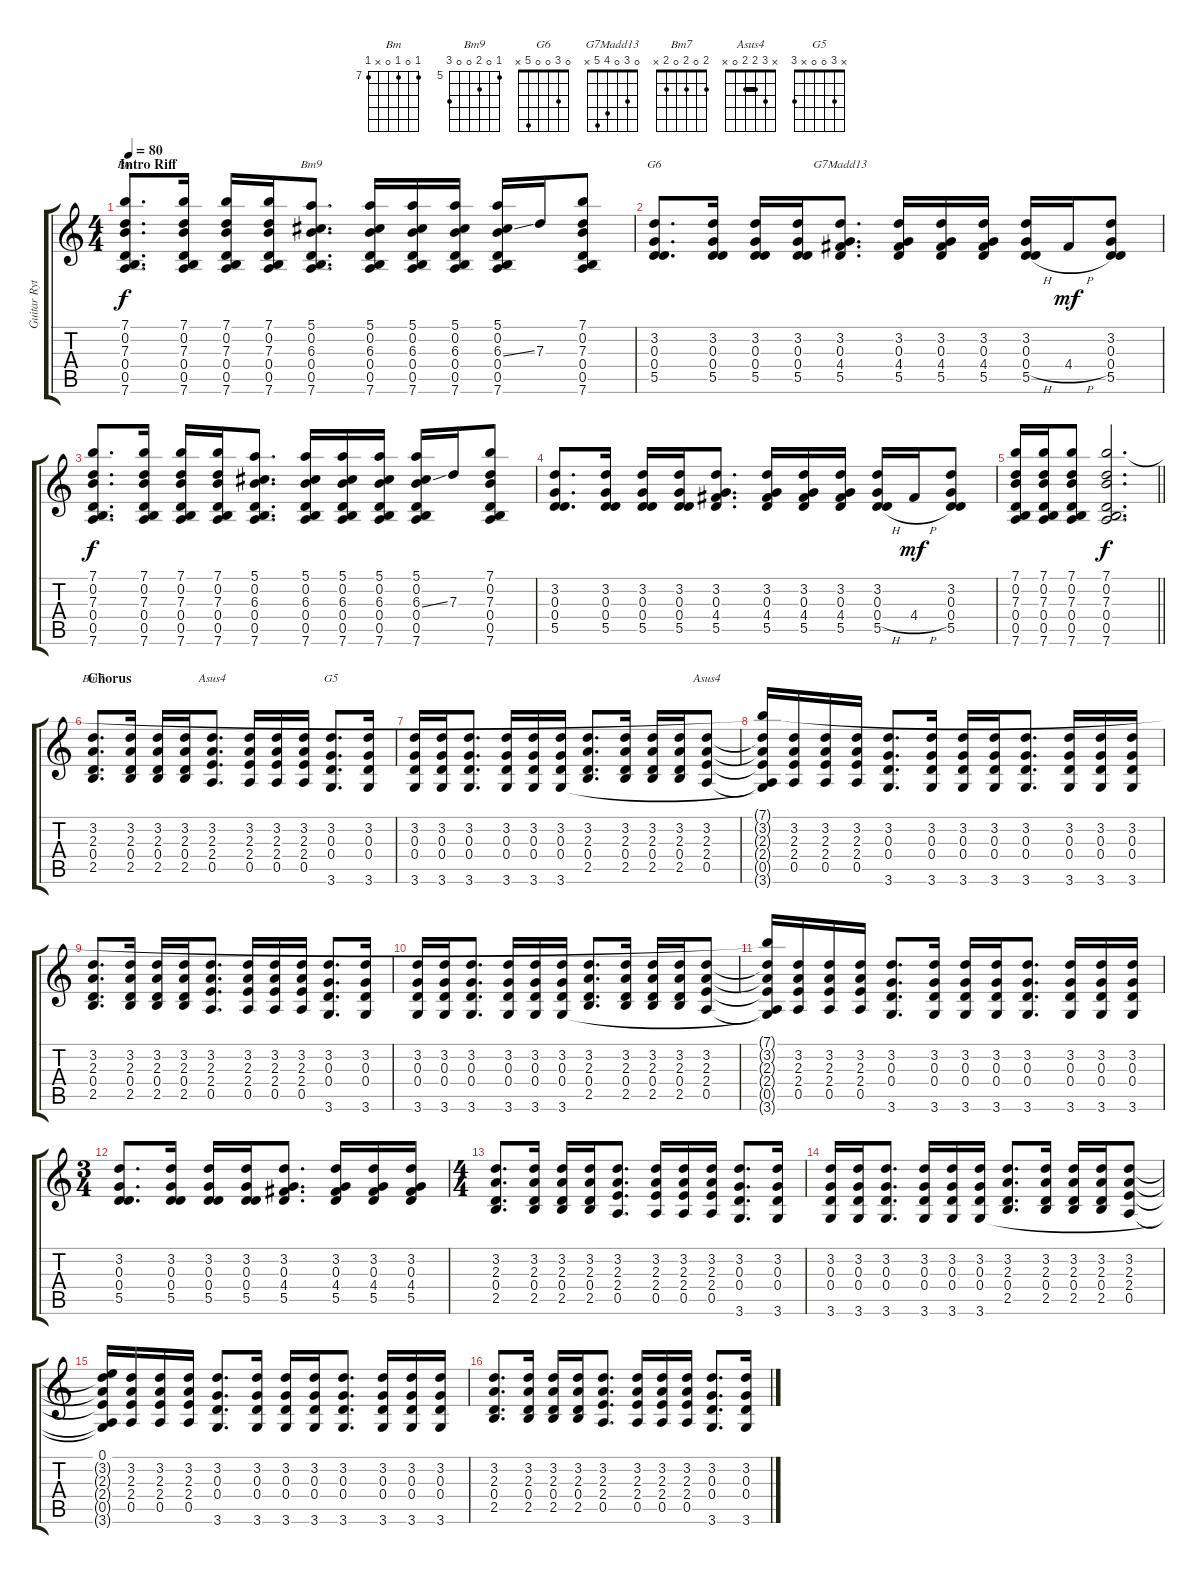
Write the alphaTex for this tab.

\track ("Guitar Rythem" "Guitar Ryt") {solo instrument acousticguitarnylon}
\staff {score tabs}
\tuning (E4 B3 G3 D3 A2 E2) {hide}
\chord ("Bm" 7 0 7 0 x 7) {firstfret 7}
\chord ("Bm9" 5 0 6 0 0 7) {firstfret 5}
\chord ("G6" 0 3 0 0 5 x)
\chord ("G7Madd13" 0 3 0 4 5 x)
\chord ("Bm7" 2 0 2 0 2 x)
\chord ("Asus4" 0 3 2 0 0 x)
\chord ("G5" x 3 0 0 x 3)
\chord ("Asus4" x 3 2 2 0 x) {barre 2}
\ts (4 4)
\section ("" "Intro Riff")
\tempo 80
\clef g2
\ks c
(7.1 0.2 7.3 0.4 0.5 7.6).8{d ch "Bm" dy f} (7.1 0.2 7.3 0.4 0.5 7.6).16 (7.1 0.2 7.3 0.4 0.5 7.6).16 (7.1 0.2 7.3 0.4 0.5 7.6).16 (5.1 0.2 6.3 0.4 0.5 7.6).8{d ch "Bm9"} (5.1 0.2 6.3 0.4 0.5 7.6).16 (5.1 0.2 6.3 0.4 0.5 7.6).16 (5.1 0.2 6.3 0.4 0.5 7.6).16 (5.1 0.2 6.3{ss} 0.4 0.5 7.6).16 7.3.16 (7.1 0.2 7.3 0.4 0.5 7.6).8 |
(3.2 0.3 0.4 5.5).8{d ch "G6"} (3.2 0.3 0.4 5.5).16 (3.2 0.3 0.4 5.5).16 (3.2 0.3 0.4 5.5).16 (3.2 0.3 4.4 5.5).8{d ch "G7Madd13"} (3.2 0.3 4.4 5.5).16 (3.2 0.3 4.4 5.5).16 (3.2 0.3 4.4 5.5).16 (3.2 0.3 0.4{h} 5.5).16 4.4{h}.16{dy mf} (3.2 0.3 0.4 5.5).8 |
(7.1 0.2 7.3 0.4 0.5 7.6).8{d dy f} (7.1 0.2 7.3 0.4 0.5 7.6).16 (7.1 0.2 7.3 0.4 0.5 7.6).16 (7.1 0.2 7.3 0.4 0.5 7.6).16 (5.1 0.2 6.3 0.4 0.5 7.6).8{d} (5.1 0.2 6.3 0.4 0.5 7.6).16 (5.1 0.2 6.3 0.4 0.5 7.6).16 (5.1 0.2 6.3 0.4 0.5 7.6).16 (5.1 0.2 6.3{ss} 0.4 0.5 7.6).16 7.3.16 (7.1 0.2 7.3 0.4 0.5 7.6).8 |
(3.2 0.3 0.4 5.5).8{d} (3.2 0.3 0.4 5.5).16 (3.2 0.3 0.4 5.5).16 (3.2 0.3 0.4 5.5).16 (3.2 0.3 4.4 5.5).8{d} (3.2 0.3 4.4 5.5).16 (3.2 0.3 4.4 5.5).16 (3.2 0.3 4.4 5.5).16 (3.2 0.3 0.4{h} 5.5).16 4.4{h}.16{dy mf} (3.2 0.3 0.4 5.5).8 |
\barLineRight lightlight
(7.1 0.2 7.3 0.4 0.5 7.6).16 (7.1 0.2 7.3 0.4 0.5 7.6).16 (7.1 0.2 7.3 0.4 0.5 7.6).8 (7.1 0.2 7.3 0.4 0.5 7.6).2{d dy f} |
\section ("" "Chorus")
(3.2 2.3 0.4 2.5).8{d ch "Bm7"} (3.2 2.3 0.4 2.5).16 (3.2 2.3 0.4 2.5).16 (3.2 2.3 0.4 2.5).16 (3.2 2.3 2.4 0.5).8{d ch "Asus4"} (3.2 2.3 2.4 0.5).16 (3.2 2.3 2.4 0.5).16 (3.2 2.3 2.4 0.5).16 (3.2 0.3 0.4 3.6).8{d ch "G5"} (3.2 0.3 0.4 3.6).16 |
(3.2 0.3 0.4 3.6).16 (3.2 0.3 0.4 3.6).16 (3.2 0.3 0.4 3.6).8{d} (3.2 0.3 0.4 3.6).16 (3.2 0.3 0.4 3.6).16 (3.2 0.3 0.4 3.6).16 (3.2 2.3 0.4 2.5).8{d} (3.2 2.3 0.4 2.5).16 (3.2 2.3 0.4 2.5).16 (3.2 2.3 0.4 2.5).16 (3.2 2.3 2.4 0.5).8{ch "Asus4"} |
(7.1{t} 3.2{t} 2.3{t} 2.4{t} 0.5{t} 3.6{t}).16 (3.2 2.3 2.4 0.5).16 (3.2 2.3 2.4 0.5).16 (3.2 2.3 2.4 0.5).16 (3.2 0.3 0.4 3.6).8{d} (3.2 0.3 0.4 3.6).16 (3.2 0.3 0.4 3.6).16 (3.2 0.3 0.4 3.6).16 (3.2 0.3 0.4 3.6).8{d} (3.2 0.3 0.4 3.6).16 (3.2 0.3 0.4 3.6).16 (3.2 0.3 0.4 3.6).16 |
(3.2 2.3 0.4 2.5).8{d} (3.2 2.3 0.4 2.5).16 (3.2 2.3 0.4 2.5).16 (3.2 2.3 0.4 2.5).16 (3.2 2.3 2.4 0.5).8{d} (3.2 2.3 2.4 0.5).16 (3.2 2.3 2.4 0.5).16 (3.2 2.3 2.4 0.5).16 (3.2 0.3 0.4 3.6).8{d} (3.2 0.3 0.4 3.6).16 |
(3.2 0.3 0.4 3.6).16 (3.2 0.3 0.4 3.6).16 (3.2 0.3 0.4 3.6).8{d} (3.2 0.3 0.4 3.6).16 (3.2 0.3 0.4 3.6).16 (3.2 0.3 0.4 3.6).16 (3.2 2.3 0.4 2.5).8{d} (3.2 2.3 0.4 2.5).16 (3.2 2.3 0.4 2.5).16 (3.2 2.3 0.4 2.5).16 (3.2 2.3 2.4 0.5).8 |
(7.1{t} 3.2{t} 2.3{t} 2.4{t} 0.5{t} 3.6{t}).16 (3.2 2.3 2.4 0.5).16 (3.2 2.3 2.4 0.5).16 (3.2 2.3 2.4 0.5).16 (3.2 0.3 0.4 3.6).8{d} (3.2 0.3 0.4 3.6).16 (3.2 0.3 0.4 3.6).16 (3.2 0.3 0.4 3.6).16 (3.2 0.3 0.4 3.6).8{d} (3.2 0.3 0.4 3.6).16 (3.2 0.3 0.4 3.6).16 (3.2 0.3 0.4 3.6).16 |
\ts (3 4)
(3.2 0.3 0.4 5.5).8{d} (3.2 0.3 0.4 5.5).16 (3.2 0.3 0.4 5.5).16 (3.2 0.3 0.4 5.5).16 (3.2 0.3 4.4 5.5).8{d} (3.2 0.3 4.4 5.5).16 (3.2 0.3 4.4 5.5).16 (3.2 0.3 4.4 5.5).16 |
\ts (4 4)
(3.2 2.3 0.4 2.5).8{d} (3.2 2.3 0.4 2.5).16 (3.2 2.3 0.4 2.5).16 (3.2 2.3 0.4 2.5).16 (3.2 2.3 2.4 0.5).8{d} (3.2 2.3 2.4 0.5).16 (3.2 2.3 2.4 0.5).16 (3.2 2.3 2.4 0.5).16 (3.2 0.3 0.4 3.6).8{d} (3.2 0.3 0.4 3.6).16 |
(3.2 0.3 0.4 3.6).16 (3.2 0.3 0.4 3.6).16 (3.2 0.3 0.4 3.6).8{d} (3.2 0.3 0.4 3.6).16 (3.2 0.3 0.4 3.6).16 (3.2 0.3 0.4 3.6).16 (3.2 2.3 0.4 2.5).8{d} (3.2 2.3 0.4 2.5).16 (3.2 2.3 0.4 2.5).16 (3.2 2.3 0.4 2.5).16 (3.2 2.3 2.4 0.5).8 |
(0.1 3.2{t} 2.3{t} 2.4{t} 0.5{t} 3.6{t}).16 (3.2 2.3 2.4 0.5).16 (3.2 2.3 2.4 0.5).16 (3.2 2.3 2.4 0.5).16 (3.2 0.3 0.4 3.6).8{d} (3.2 0.3 0.4 3.6).16 (3.2 0.3 0.4 3.6).16 (3.2 0.3 0.4 3.6).16 (3.2 0.3 0.4 3.6).8{d} (3.2 0.3 0.4 3.6).16 (3.2 0.3 0.4 3.6).16 (3.2 0.3 0.4 3.6).16 |
(3.2 2.3 0.4 2.5).8{d} (3.2 2.3 0.4 2.5).16 (3.2 2.3 0.4 2.5).16 (3.2 2.3 0.4 2.5).16 (3.2 2.3 2.4 0.5).8{d} (3.2 2.3 2.4 0.5).16 (3.2 2.3 2.4 0.5).16 (3.2 2.3 2.4 0.5).16 (3.2 0.3 0.4 3.6).8{d} (3.2 0.3 0.4 3.6).16
